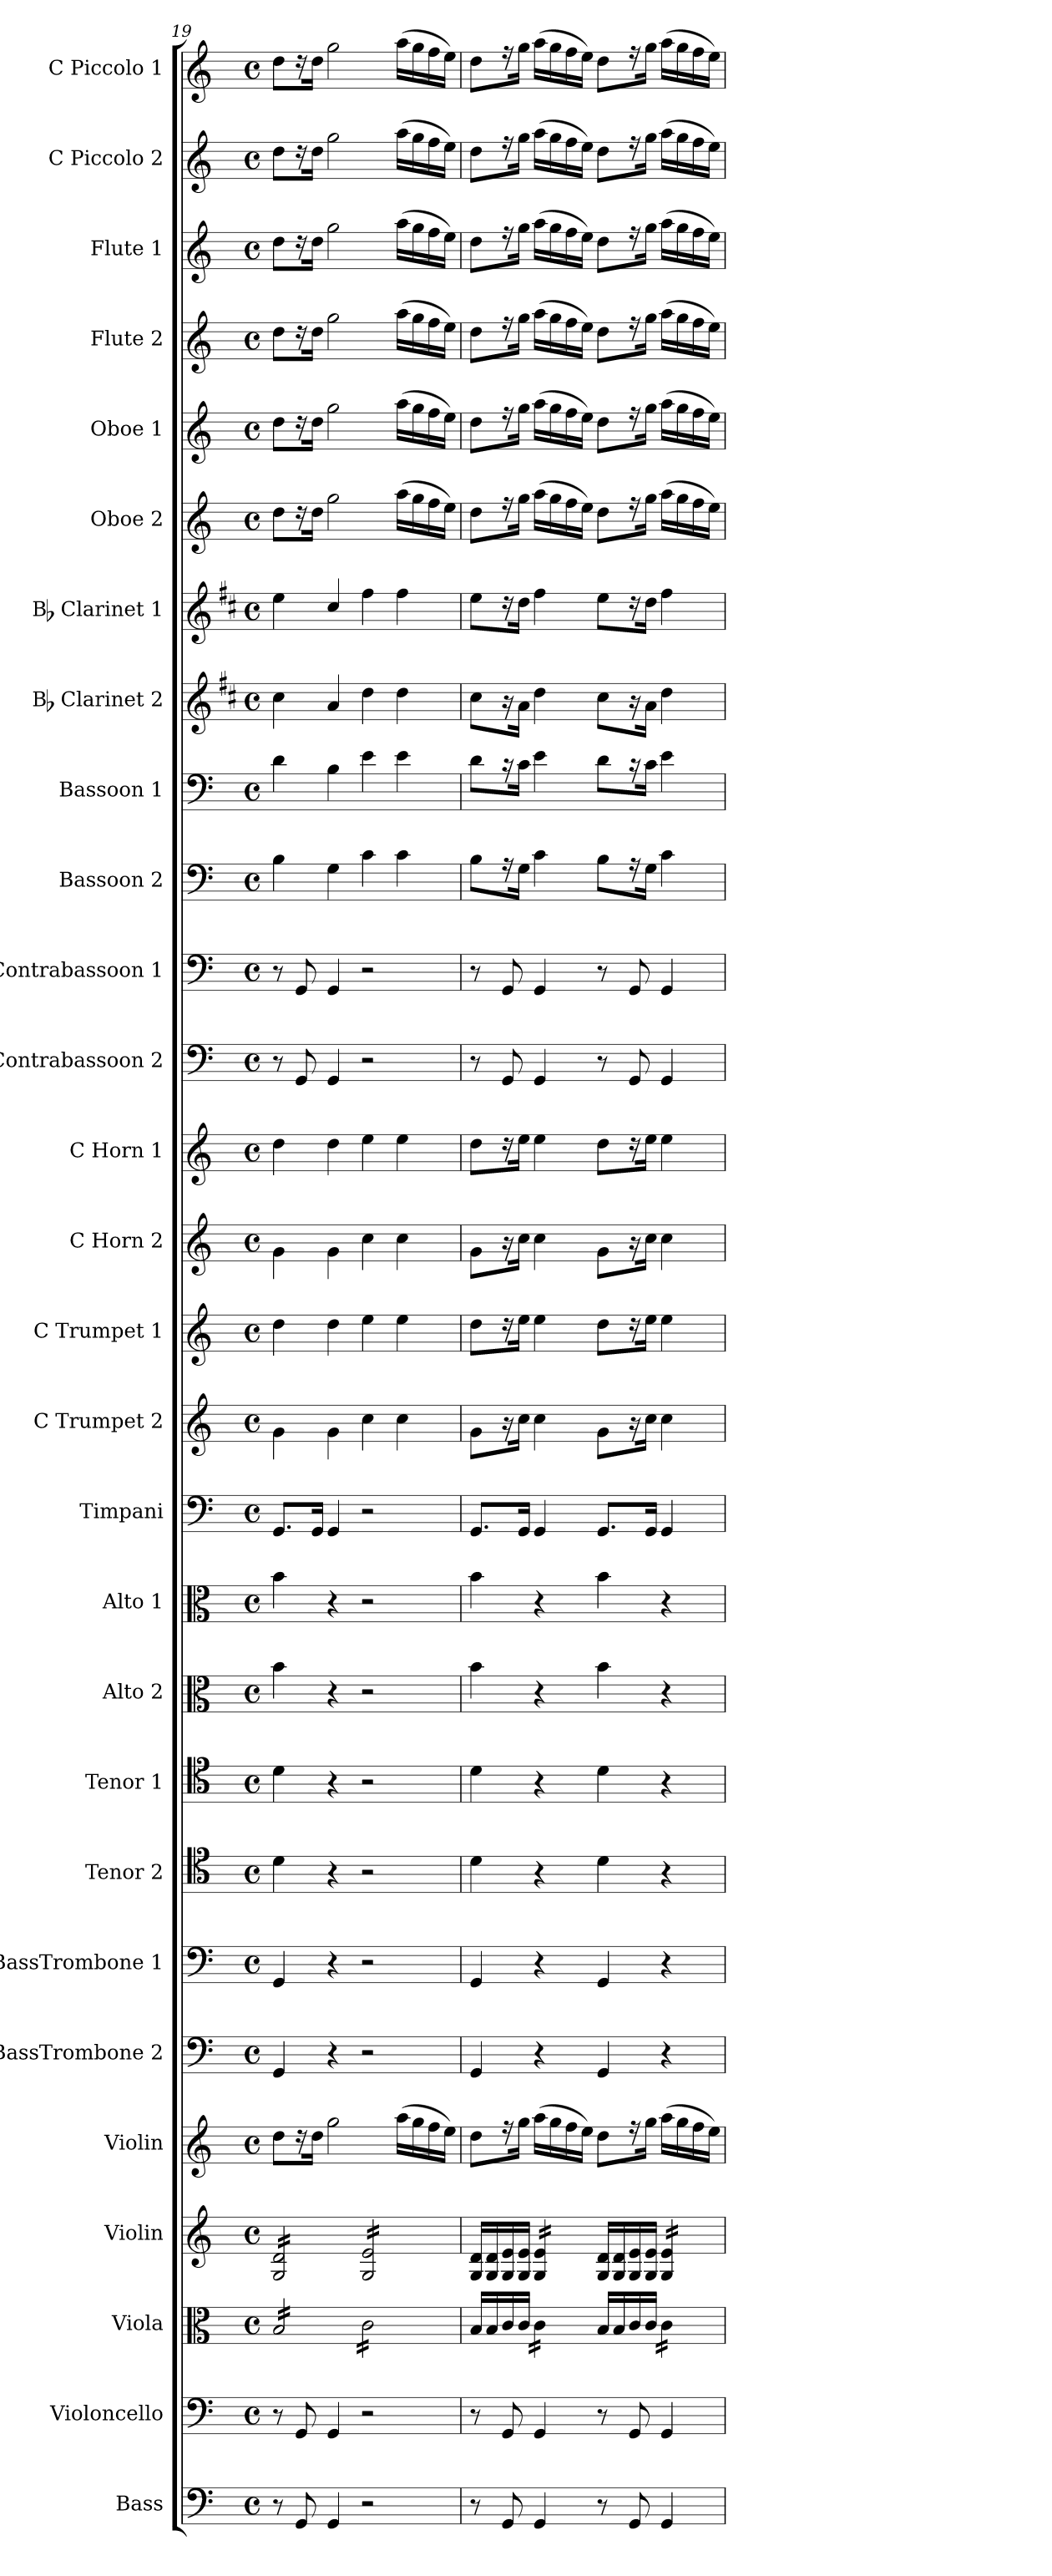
**kern	**kern	**kern	**kern	**kern	**kern	**kern	**kern	**kern	**kern	**kern	**kern	**kern	**kern	**kern	**kern	**kern	**kern	**kern	**kern	**kern	**kern	**kern	**kern	**kern	**kern	**kern	**kern
*part28	*part27	*part26	*part25	*part24	*part23	*part22	*part21	*part20	*part19	*part18	*part17	*part16	*part15	*part14	*part13	*part12	*part11	*part10	*part9	*part8	*part7	*part6	*part5	*part4	*part3	*part2	*part1
*staff28	*staff27	*staff26	*staff25	*staff24	*staff23	*staff22	*staff21	*staff20	*staff19	*staff18	*staff17	*staff16	*staff15	*staff14	*staff13	*staff12	*staff11	*staff10	*staff9	*staff8	*staff7	*staff6	*staff5	*staff4	*staff3	*staff2	*staff1
*I"Bass	*I"Violoncello	*I"Viola	*I"Violin	*I"Violin	*I"BassTrombone 2	*I"BassTrombone 1	*I"Tenor 2	*I"Tenor 1	*I"Alto 2	*I"Alto 1	*I"Timpani	*I"C Trumpet 2	*I"C Trumpet 1	*I"C Horn 2	*I"C Horn 1	*I"Contrabassoon 2	*I"Contrabassoon 1	*I"Bassoon 2	*I"Bassoon 1	*I"Bb Clarinet 2	*I"Bb Clarinet 1	*I"Oboe 2	*I"Oboe 1	*I"Flute 2	*I"Flute 1	*I"C Piccolo 2	*I"C Piccolo 1
*I'B	*I'Vc	*I'Vla	*I'Vln	*I'Vln	*I'BTrb 2	*I'BTrb 1	*I'T 2	*I'T 1	*I'A 2	*I'A 1	*I'Timp	*I'Tpt 2	*I'Tpt 1	*I'Hn 2	*I'Hn 1	*I'C Bsn 2	*I'C Bsn 1	*I'Bsn 2	*I'Bsn 1	*I'Cl 2	*I'Cl 1	*I'Ob 2	*I'Ob 1	*I'Fl 2	*I'Fl 1	*I'Picc 2	*I'Picc 1
*clefF4	*clefF4	*clefC3	*clefG2	*clefG2	*clefF4	*clefF4	*clefC4	*clefC4	*clefC3	*clefC3	*clefF4	*clefG2	*clefG2	*clefG2	*clefG2	*clefF4	*clefF4	*clefF4	*clefF4	*clefG2	*clefG2	*clefG2	*clefG2	*clefG2	*clefG2	*clefG2	*clefG2
*ITrd7c12	*	*	*	*	*	*	*	*	*	*	*	*	*	*ITrd7c12	*ITrd7c12	*ITrd7c12	*ITrd7c12	*	*	*ITrd1c2	*ITrd1c2	*	*	*	*	*ITrd-7c-12	*ITrd-7c-12
*k[]	*k[]	*k[]	*k[]	*k[]	*k[]	*k[]	*k[]	*k[]	*k[]	*k[]	*k[]	*k[]	*k[]	*k[]	*k[]	*k[]	*k[]	*k[]	*k[]	*k[]	*k[]	*k[]	*k[]	*k[]	*k[]	*k[]	*k[]
*M4/4	*M4/4	*M4/4	*M4/4	*M4/4	*M4/4	*M4/4	*M4/4	*M4/4	*M4/4	*M4/4	*M4/4	*M4/4	*M4/4	*M4/4	*M4/4	*M4/4	*M4/4	*M4/4	*M4/4	*M4/4	*M4/4	*M4/4	*M4/4	*M4/4	*M4/4	*M4/4	*M4/4
*met(c)	*met(c)	*met(c)	*met(c)	*met(c)	*met(c)	*met(c)	*met(c)	*met(c)	*met(c)	*met(c)	*met(c)	*met(c)	*met(c)	*met(c)	*met(c)	*met(c)	*met(c)	*met(c)	*met(c)	*met(c)	*met(c)	*met(c)	*met(c)	*met(c)	*met(c)	*met(c)	*met(c)
=19	=19	=19	=19	=19	=19	=19	=19	=19	=19	=19	=19	=19	=19	=19	=19	=19	=19	=19	=19	=19	=19	=19	=19	=19	=19	=19	=19
*	*	*tremolo	*	*	*	*	*	*	*	*	*	*	*	*	*	*	*	*	*	*	*	*	*	*	*	*	*
*	*	*	*tremolo	*	*	*	*	*	*	*	*	*	*	*	*	*	*	*	*	*	*	*	*	*	*	*	*
8r	8r	16BLL	16G/ 16d/LL	8ddL	4GG	4GG	4d	4d	4b	4b	8.GGL	4g\	4dd\	4G\	4d\	8r	8r	4B\	4d\	4b\	4dd\	8ddL	8ddL	8ddL	8ddL	8dddL	8dddL
.	.	16B	16G/ 16d/	.	.	.	.	.	.	.	.	.	.	.	.	.	.	.	.	.	.	.	.	.	.	.	.
8GGG	8GG	16B	16G/ 16d/	16r	.	.	.	.	.	.	.	.	.	.	.	8GGG	8GGG	.	.	.	.	16r	16r	16r	16r	16r	16r
.	.	16B	16G/ 16d/	16ddJk	.	.	.	.	.	.	16GGJk	.	.	.	.	.	.	.	.	.	.	16ddJk	16ddJk	16ddJk	16ddJk	16dddJk	16dddJk
4GGG	4GG	16B	16G/ 16d/	2gg	4r	4r	4r	4r	4r	4r	4GG	4g\	4dd\	4G\	4d\	4GGG	4GGG	4G\	4B\	4g/	4b/	2gg	2gg	2gg	2gg	2ggg	2ggg
.	.	16B	16G/ 16d/	.	.	.	.	.	.	.	.	.	.	.	.	.	.	.	.	.	.	.	.	.	.	.	.
.	.	16B	16G/ 16d/	.	.	.	.	.	.	.	.	.	.	.	.	.	.	.	.	.	.	.	.	.	.	.	.
.	.	16BJJ	16G/ 16d/JJ	.	.	.	.	.	.	.	.	.	.	.	.	.	.	.	.	.	.	.	.	.	.	.	.
2r	2r	16cLL	16G/ 16e/LL	.	2r	2r	2r	2r	2r	2r	2r	4cc\	4ee\	4c\	4e\	2r	2r	4c\	4e\	4cc\	4ee\	.	.	.	.	.	.
.	.	16c	16G/ 16e/	.	.	.	.	.	.	.	.	.	.	.	.	.	.	.	.	.	.	.	.	.	.	.	.
.	.	16c	16G/ 16e/	.	.	.	.	.	.	.	.	.	.	.	.	.	.	.	.	.	.	.	.	.	.	.	.
.	.	16c	16G/ 16e/	.	.	.	.	.	.	.	.	.	.	.	.	.	.	.	.	.	.	.	.	.	.	.	.
.	.	16c	16G/ 16e/	(16aaLL	.	.	.	.	.	.	.	4cc\	4ee\	4c\	4e\	.	.	4c\	4e\	4cc\	4ee\	(16aaLL	(16aaLL	(16aaLL	(16aaLL	(16aaaLL	(16aaaLL
.	.	16c	16G/ 16e/	16gg	.	.	.	.	.	.	.	.	.	.	.	.	.	.	.	.	.	16gg	16gg	16gg	16gg	16ggg	16ggg
.	.	16c	16G/ 16e/	16ff	.	.	.	.	.	.	.	.	.	.	.	.	.	.	.	.	.	16ff	16ff	16ff	16ff	16fff	16fff
.	.	16cJJ	16G/ 16e/JJ	16eeJJ)	.	.	.	.	.	.	.	.	.	.	.	.	.	.	.	.	.	16eeJJ)	16eeJJ)	16eeJJ)	16eeJJ)	16eeeJJ)	16eeeJJ)
*	*	*	*Xtremolo	*	*	*	*	*	*	*	*	*	*	*	*	*	*	*	*	*	*	*	*	*	*	*	*
*	*	*Xtremolo	*	*	*	*	*	*	*	*	*	*	*	*	*	*	*	*	*	*	*	*	*	*	*	*	*
!!LO:PB:g=z
=20	=20	=20	=20	=20	=20	=20	=20	=20	=20	=20	=20	=20	=20	=20	=20	=20	=20	=20	=20	=20	=20	=20	=20	=20	=20	=20	=20
8r	8r	16BLL	16G/ 16d/LL	8ddL	4GG	4GG	4d	4d	4b	4b	8.GGL	8g\L	8dd\L	8G\L	8d\L	8r	8r	8B\L	8d\L	8b\L	8dd\L	8ddL	8ddL	8ddL	8ddL	8dddL	8dddL
.	.	16B	16G/ 16d/	.	.	.	.	.	.	.	.	.	.	.	.	.	.	.	.	.	.	.	.	.	.	.	.
8GGG	8GG	16c	16G/ 16e/	16r	.	.	.	.	.	.	.	16r	16r	16r	16r	8GGG	8GGG	16r	16r	16r	16r	16r	16r	16r	16r	16r	16r
.	.	16cJJ	16G/ 16e/JJ	16ggJk	.	.	.	.	.	.	16GGJk	16cc\Jk	16ee\Jk	16c\Jk	16e\Jk	.	.	16G\Jk	16c\Jk	16g\Jk	16cc\Jk	16ggJk	16ggJk	16ggJk	16ggJk	16gggJk	16gggJk
*	*	*tremolo	*	*	*	*	*	*	*	*	*	*	*	*	*	*	*	*	*	*	*	*	*	*	*	*	*
*	*	*	*tremolo	*	*	*	*	*	*	*	*	*	*	*	*	*	*	*	*	*	*	*	*	*	*	*	*
4GGG	4GG	16cLL	16G/ 16e/LL	(16aaLL	4r	4r	4r	4r	4r	4r	4GG	4cc\	4ee\	4c\	4e\	4GGG	4GGG	4c\	4e\	4cc\	4ee\	(16aaLL	(16aaLL	(16aaLL	(16aaLL	(16aaaLL	(16aaaLL
.	.	16c	16G/ 16e/	16gg	.	.	.	.	.	.	.	.	.	.	.	.	.	.	.	.	.	16gg	16gg	16gg	16gg	16ggg	16ggg
.	.	16c	16G/ 16e/	16ff	.	.	.	.	.	.	.	.	.	.	.	.	.	.	.	.	.	16ff	16ff	16ff	16ff	16fff	16fff
.	.	16cJJ	16G/ 16e/JJ	16eeJJ)	.	.	.	.	.	.	.	.	.	.	.	.	.	.	.	.	.	16eeJJ)	16eeJJ)	16eeJJ)	16eeJJ)	16eeeJJ)	16eeeJJ)
*	*	*	*Xtremolo	*	*	*	*	*	*	*	*	*	*	*	*	*	*	*	*	*	*	*	*	*	*	*	*
*	*	*Xtremolo	*	*	*	*	*	*	*	*	*	*	*	*	*	*	*	*	*	*	*	*	*	*	*	*	*
8r	8r	16BLL	16G/ 16d/LL	8ddL	4GG	4GG	4d	4d	4b	4b	8.GGL	8g\L	8dd\L	8G\L	8d\L	8r	8r	8B\L	8d\L	8b\L	8dd\L	8ddL	8ddL	8ddL	8ddL	8dddL	8dddL
.	.	16B	16G/ 16d/	.	.	.	.	.	.	.	.	.	.	.	.	.	.	.	.	.	.	.	.	.	.	.	.
8GGG	8GG	16c	16G/ 16e/	16r	.	.	.	.	.	.	.	16r	16r	16r	16r	8GGG	8GGG	16r	16r	16r	16r	16r	16r	16r	16r	16r	16r
.	.	16cJJ	16G/ 16e/JJ	16ggJk	.	.	.	.	.	.	16GGJk	16cc\Jk	16ee\Jk	16c\Jk	16e\Jk	.	.	16G\Jk	16c\Jk	16g\Jk	16cc\Jk	16ggJk	16ggJk	16ggJk	16ggJk	16gggJk	16gggJk
*	*	*tremolo	*	*	*	*	*	*	*	*	*	*	*	*	*	*	*	*	*	*	*	*	*	*	*	*	*
*	*	*	*tremolo	*	*	*	*	*	*	*	*	*	*	*	*	*	*	*	*	*	*	*	*	*	*	*	*
4GGG	4GG	16cLL	16G/ 16e/LL	(16aaLL	4r	4r	4r	4r	4r	4r	4GG	4cc\	4ee\	4c\	4e\	4GGG	4GGG	4c\	4e\	4cc\	4ee\	(16aaLL	(16aaLL	(16aaLL	(16aaLL	(16aaaLL	(16aaaLL
.	.	16c	16G/ 16e/	16gg	.	.	.	.	.	.	.	.	.	.	.	.	.	.	.	.	.	16gg	16gg	16gg	16gg	16ggg	16ggg
.	.	16c	16G/ 16e/	16ff	.	.	.	.	.	.	.	.	.	.	.	.	.	.	.	.	.	16ff	16ff	16ff	16ff	16fff	16fff
.	.	16cJJ	16G/ 16e/JJ	16eeJJ)	.	.	.	.	.	.	.	.	.	.	.	.	.	.	.	.	.	16eeJJ)	16eeJJ)	16eeJJ)	16eeJJ)	16eeeJJ)	16eeeJJ)
*	*	*	*Xtremolo	*	*	*	*	*	*	*	*	*	*	*	*	*	*	*	*	*	*	*	*	*	*	*	*
*	*	*Xtremolo	*	*	*	*	*	*	*	*	*	*	*	*	*	*	*	*	*	*	*	*	*	*	*	*	*
=	=	=	=	=	=	=	=	=	=	=	=	=	=	=	=	=	=	=	=	=	=	=	=	=	=	=	=
*-	*-	*-	*-	*-	*-	*-	*-	*-	*-	*-	*-	*-	*-	*-	*-	*-	*-	*-	*-	*-	*-	*-	*-	*-	*-	*-	*-
